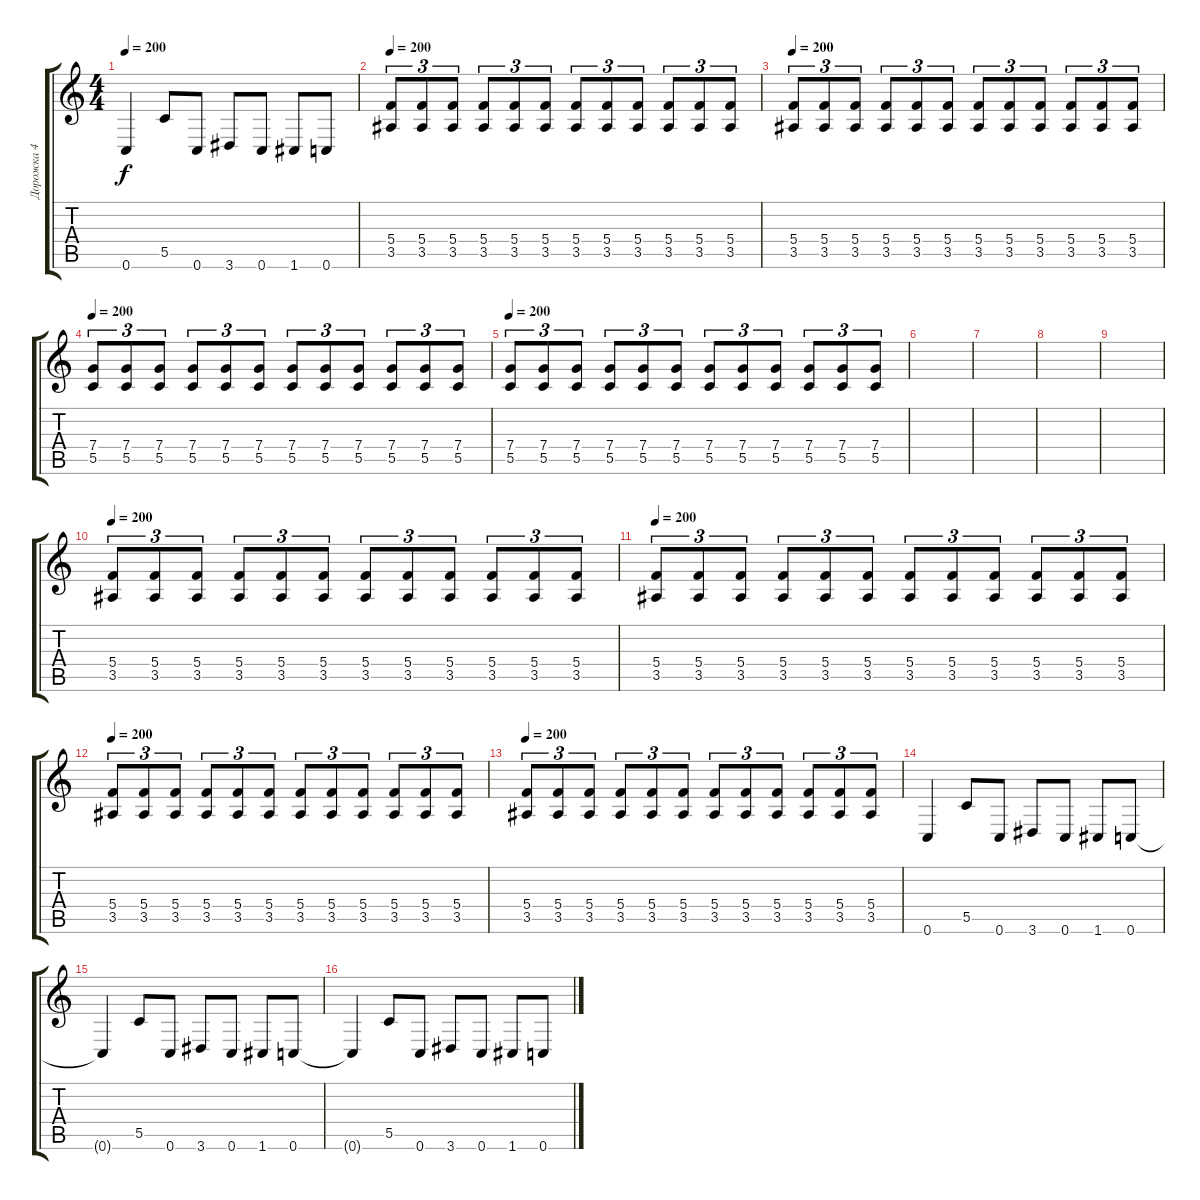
\track ("Дорожка 4" "Дорожка 4") {instrument overdrivenguitar}
\staff {score tabs}
\tuning (D4 A3 F3 C3 G2 C2) {hide}
\ts (4 4)
\tempo 200
\clef g2
\ks c
0.6{t}.4{dy f} 5.5.8 0.6.8 3.6.8 0.6.8 1.6.8 0.6.8 |
\tempo 200
(5.4 3.5).8{tu (3 2)} (5.4 3.5).8{tu (3 2)} (5.4 3.5).8{tu (3 2)} (5.4 3.5).8{tu (3 2)} (5.4 3.5).8{tu (3 2)} (5.4 3.5).8{tu (3 2)} (5.4 3.5).8{tu (3 2)} (5.4 3.5).8{tu (3 2)} (5.4 3.5).8{tu (3 2)} (5.4 3.5).8{tu (3 2)} (5.4 3.5).8{tu (3 2)} (5.4 3.5).8{tu (3 2)} |
\tempo 200
(5.4 3.5).8{tu (3 2)} (5.4 3.5).8{tu (3 2)} (5.4 3.5).8{tu (3 2)} (5.4 3.5).8{tu (3 2)} (5.4 3.5).8{tu (3 2)} (5.4 3.5).8{tu (3 2)} (5.4 3.5).8{tu (3 2)} (5.4 3.5).8{tu (3 2)} (5.4 3.5).8{tu (3 2)} (5.4 3.5).8{tu (3 2)} (5.4 3.5).8{tu (3 2)} (5.4 3.5).8{tu (3 2)} |
\tempo 200
(7.4 5.5).8{tu (3 2)} (7.4 5.5).8{tu (3 2)} (7.4 5.5).8{tu (3 2)} (7.4 5.5).8{tu (3 2)} (7.4 5.5).8{tu (3 2)} (7.4 5.5).8{tu (3 2)} (7.4 5.5).8{tu (3 2)} (7.4 5.5).8{tu (3 2)} (7.4 5.5).8{tu (3 2)} (7.4 5.5).8{tu (3 2)} (7.4 5.5).8{tu (3 2)} (7.4 5.5).8{tu (3 2)} |
\tempo 200
(7.4 5.5).8{tu (3 2)} (7.4 5.5).8{tu (3 2)} (7.4 5.5).8{tu (3 2)} (7.4 5.5).8{tu (3 2)} (7.4 5.5).8{tu (3 2)} (7.4 5.5).8{tu (3 2)} (7.4 5.5).8{tu (3 2)} (7.4 5.5).8{tu (3 2)} (7.4 5.5).8{tu (3 2)} (7.4 5.5).8{tu (3 2)} (7.4 5.5).8{tu (3 2)} (7.4 5.5).8{tu (3 2)} |
|
|
|
|
\tempo 200
(5.4 3.5).8{tu (3 2)} (5.4 3.5).8{tu (3 2)} (5.4 3.5).8{tu (3 2)} (5.4 3.5).8{tu (3 2)} (5.4 3.5).8{tu (3 2)} (5.4 3.5).8{tu (3 2)} (5.4 3.5).8{tu (3 2)} (5.4 3.5).8{tu (3 2)} (5.4 3.5).8{tu (3 2)} (5.4 3.5).8{tu (3 2)} (5.4 3.5).8{tu (3 2)} (5.4 3.5).8{tu (3 2)} |
\tempo 200
(5.4 3.5).8{tu (3 2)} (5.4 3.5).8{tu (3 2)} (5.4 3.5).8{tu (3 2)} (5.4 3.5).8{tu (3 2)} (5.4 3.5).8{tu (3 2)} (5.4 3.5).8{tu (3 2)} (5.4 3.5).8{tu (3 2)} (5.4 3.5).8{tu (3 2)} (5.4 3.5).8{tu (3 2)} (5.4 3.5).8{tu (3 2)} (5.4 3.5).8{tu (3 2)} (5.4 3.5).8{tu (3 2)} |
\tempo 200
(5.4 3.5).8{tu (3 2)} (5.4 3.5).8{tu (3 2)} (5.4 3.5).8{tu (3 2)} (5.4 3.5).8{tu (3 2)} (5.4 3.5).8{tu (3 2)} (5.4 3.5).8{tu (3 2)} (5.4 3.5).8{tu (3 2)} (5.4 3.5).8{tu (3 2)} (5.4 3.5).8{tu (3 2)} (5.4 3.5).8{tu (3 2)} (5.4 3.5).8{tu (3 2)} (5.4 3.5).8{tu (3 2)} |
\tempo 200
(5.4 3.5).8{tu (3 2)} (5.4 3.5).8{tu (3 2)} (5.4 3.5).8{tu (3 2)} (5.4 3.5).8{tu (3 2)} (5.4 3.5).8{tu (3 2)} (5.4 3.5).8{tu (3 2)} (5.4 3.5).8{tu (3 2)} (5.4 3.5).8{tu (3 2)} (5.4 3.5).8{tu (3 2)} (5.4 3.5).8{tu (3 2)} (5.4 3.5).8{tu (3 2)} (5.4 3.5).8{tu (3 2)} |
0.6.4 5.5.8 0.6.8 3.6.8 0.6.8 1.6.8 0.6.8 |
0.6{t}.4 5.5.8 0.6.8 3.6.8 0.6.8 1.6.8 0.6.8 |
0.6{t}.4 5.5.8 0.6.8 3.6.8 0.6.8 1.6.8 0.6.8
